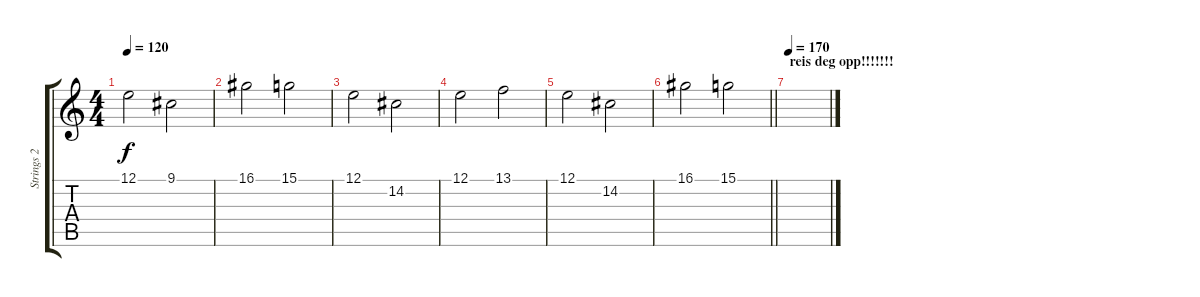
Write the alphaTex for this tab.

\track ("Strings 2" "Strings 2") {instrument stringensemble1}
\staff {score tabs}
\tuning (E4 B3 G3 D3 A2 E2) {hide}
\ts (4 4)
\tempo 120
\clef g2
\ks c
12.1.2{dy f} 9.1.2 |
16.1.2 15.1.2 |
12.1.2 14.2.2 |
12.1.2 13.1.2 |
12.1.2 14.2.2 |
\barLineRight lightlight
16.1.2 15.1.2 |
\section ("" "reis deg opp!!!!!!!")
\tempo 170
